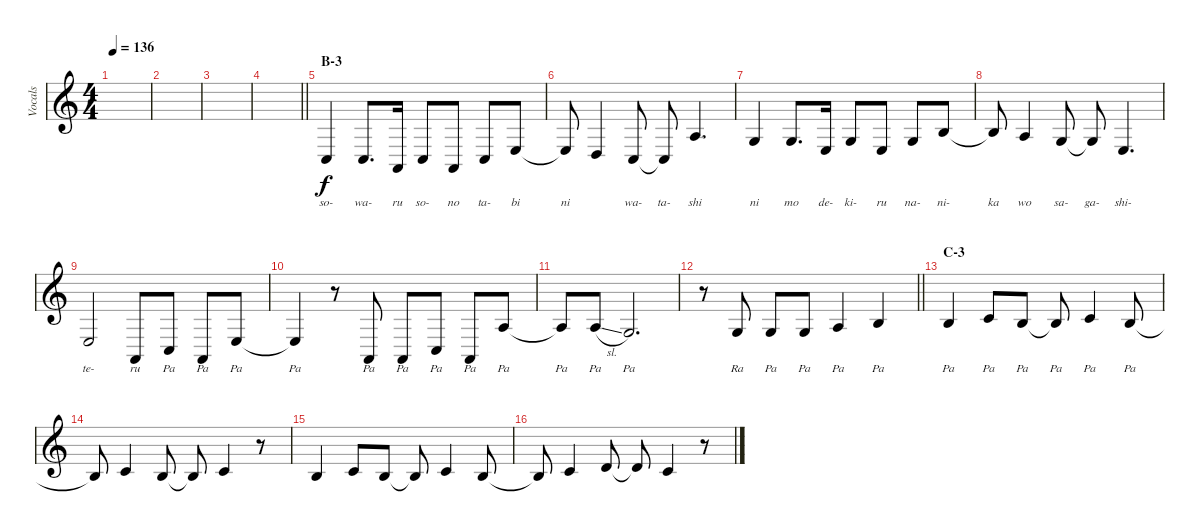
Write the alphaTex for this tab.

\track ("Vocals" "Vocals") {instrument cello}
\staff {score}
\tuning (E4 B3 G3 D3 A2 D2) {hide}
\ts (4 4)
\tempo 136
\clef g2
\ks c
|
|
|
\barLineRight lightlight
|
\section ("" "B-3")
3.5.4{lyrics (0 "so-") lyrics (1 "") lyrics (2 "") lyrics (3 "") lyrics (4 "")} 3.5.8{d lyrics (0 "wa-") lyrics (1 "") lyrics (2 "") lyrics (3 "") lyrics (4 "")} 0.5.16{lyrics (0 "ru") lyrics (1 "") lyrics (2 "") lyrics (3 "") lyrics (4 "")} 3.5.8{lyrics (0 "so-") lyrics (1 "") lyrics (2 "") lyrics (3 "") lyrics (4 "")} 0.5.8{lyrics (0 "no") lyrics (1 "") lyrics (2 "") lyrics (3 "") lyrics (4 "")} 3.5.8{lyrics (0 "ta-") lyrics (1 "") lyrics (2 "") lyrics (3 "") lyrics (4 "")} 2.4.8{lyrics (0 "bi") lyrics (1 "") lyrics (2 "") lyrics (3 "") lyrics (4 "")} |
2.4{t}.8{lyrics (0 "ni") lyrics (1 "") lyrics (2 "") lyrics (3 "") lyrics (4 "")} 0.4.4{lyrics (0 "") lyrics (1 "") lyrics (2 "") lyrics (3 "") lyrics (4 "")} 3.5.8{lyrics (0 "wa-") lyrics (1 "") lyrics (2 "") lyrics (3 "") lyrics (4 "")} 3.5{t}.8{lyrics (0 "ta-") lyrics (1 "") lyrics (2 "") lyrics (3 "") lyrics (4 "")} 2.3.4{d lyrics (0 "shi") lyrics (1 "") lyrics (2 "") lyrics (3 "") lyrics (4 "")} |
0.3.4{lyrics (0 "ni") lyrics (1 "") lyrics (2 "") lyrics (3 "") lyrics (4 "")} 0.3.8{d lyrics (0 "mo") lyrics (1 "") lyrics (2 "") lyrics (3 "") lyrics (4 "")} 2.4.16{lyrics (0 "de-") lyrics (1 "") lyrics (2 "") lyrics (3 "") lyrics (4 "")} 0.3.8{lyrics (0 "ki-") lyrics (1 "") lyrics (2 "") lyrics (3 "") lyrics (4 "")} 2.4.8{lyrics (0 "ru") lyrics (1 "") lyrics (2 "") lyrics (3 "") lyrics (4 "")} 0.3.8{lyrics (0 "na-") lyrics (1 "") lyrics (2 "") lyrics (3 "") lyrics (4 "")} 0.2.8{lyrics (0 "ni-") lyrics (1 "") lyrics (2 "") lyrics (3 "") lyrics (4 "")} |
0.2{t}.8{lyrics (0 "ka") lyrics (1 "") lyrics (2 "") lyrics (3 "") lyrics (4 "")} 2.3.4{lyrics (0 "wo") lyrics (1 "") lyrics (2 "") lyrics (3 "") lyrics (4 "")} 0.3.8{lyrics (0 "sa-") lyrics (1 "") lyrics (2 "") lyrics (3 "") lyrics (4 "")} 0.3{t}.8{lyrics (0 "ga-") lyrics (1 "") lyrics (2 "") lyrics (3 "") lyrics (4 "")} 2.4.4{d lyrics (0 "shi-") lyrics (1 "") lyrics (2 "") lyrics (3 "") lyrics (4 "")} |
2.4.2{lyrics (0 "te-") lyrics (1 "") lyrics (2 "") lyrics (3 "") lyrics (4 "")} 0.5.8{lyrics (0 "ru") lyrics (1 "") lyrics (2 "") lyrics (3 "") lyrics (4 "")} 3.5.8{lyrics (0 "Pa") lyrics (1 "") lyrics (2 "") lyrics (3 "") lyrics (4 "")} 0.5.8{lyrics (0 "Pa") lyrics (1 "") lyrics (2 "") lyrics (3 "") lyrics (4 "")} 2.4.8{lyrics (0 "Pa") lyrics (1 "") lyrics (2 "") lyrics (3 "") lyrics (4 "")} |
2.4{t}.4{lyrics (0 "Pa") lyrics (1 "") lyrics (2 "") lyrics (3 "") lyrics (4 "")} r.8 0.5.8{lyrics (0 "Pa") lyrics (1 "") lyrics (2 "") lyrics (3 "") lyrics (4 "")} 0.5.8{lyrics (0 "Pa") lyrics (1 "") lyrics (2 "") lyrics (3 "") lyrics (4 "")} 3.5.8{lyrics (0 "Pa") lyrics (1 "") lyrics (2 "") lyrics (3 "") lyrics (4 "")} 0.5.8{lyrics (0 "Pa") lyrics (1 "") lyrics (2 "") lyrics (3 "") lyrics (4 "")} 2.3.8{lyrics (0 "Pa") lyrics (1 "") lyrics (2 "") lyrics (3 "") lyrics (4 "")} |
2.3{t}.8{lyrics (0 "Pa") lyrics (1 "") lyrics (2 "") lyrics (3 "") lyrics (4 "")} 2.3{sl}.8{lyrics (0 "Pa") lyrics (1 "") lyrics (2 "") lyrics (3 "") lyrics (4 "")} 0.3.2{d lyrics (0 "Pa") lyrics (1 "") lyrics (2 "") lyrics (3 "") lyrics (4 "")} |
\barLineRight lightlight
r.8 0.3.8{lyrics (0 "Ra") lyrics (1 "") lyrics (2 "") lyrics (3 "") lyrics (4 "")} 0.3.8{lyrics (0 "Pa") lyrics (1 "") lyrics (2 "") lyrics (3 "") lyrics (4 "")} 0.3.8{lyrics (0 "Pa") lyrics (1 "") lyrics (2 "") lyrics (3 "") lyrics (4 "")} 2.3.4{lyrics (0 "Pa") lyrics (1 "") lyrics (2 "") lyrics (3 "") lyrics (4 "")} 0.2.4{lyrics (0 "Pa") lyrics (1 "") lyrics (2 "") lyrics (3 "") lyrics (4 "")} |
\section ("" "C-3")
0.2.4{lyrics (0 "Pa") lyrics (1 "") lyrics (2 "") lyrics (3 "") lyrics (4 "")} 1.2.8{lyrics (0 "Pa") lyrics (1 "") lyrics (2 "") lyrics (3 "") lyrics (4 "")} 0.2.8{lyrics (0 "Pa") lyrics (1 "") lyrics (2 "") lyrics (3 "") lyrics (4 "")} 0.2{t}.8{lyrics (0 "Pa") lyrics (1 "") lyrics (2 "") lyrics (3 "") lyrics (4 "")} 1.2.4{lyrics (0 "Pa") lyrics (1 "") lyrics (2 "") lyrics (3 "") lyrics (4 "")} 0.2.8{lyrics (0 "Pa") lyrics (1 "") lyrics (2 "") lyrics (3 "") lyrics (4 "")} |
0.2{t}.8 1.2.4 0.2.8 0.2{t}.8 1.2.4 r.8 |
0.2.4 1.2.8 0.2.8 0.2{t}.8 1.2.4 0.2.8 |
0.2{t}.8 1.2.4 3.2.8 3.2{t}.8 1.2.4 r.8
